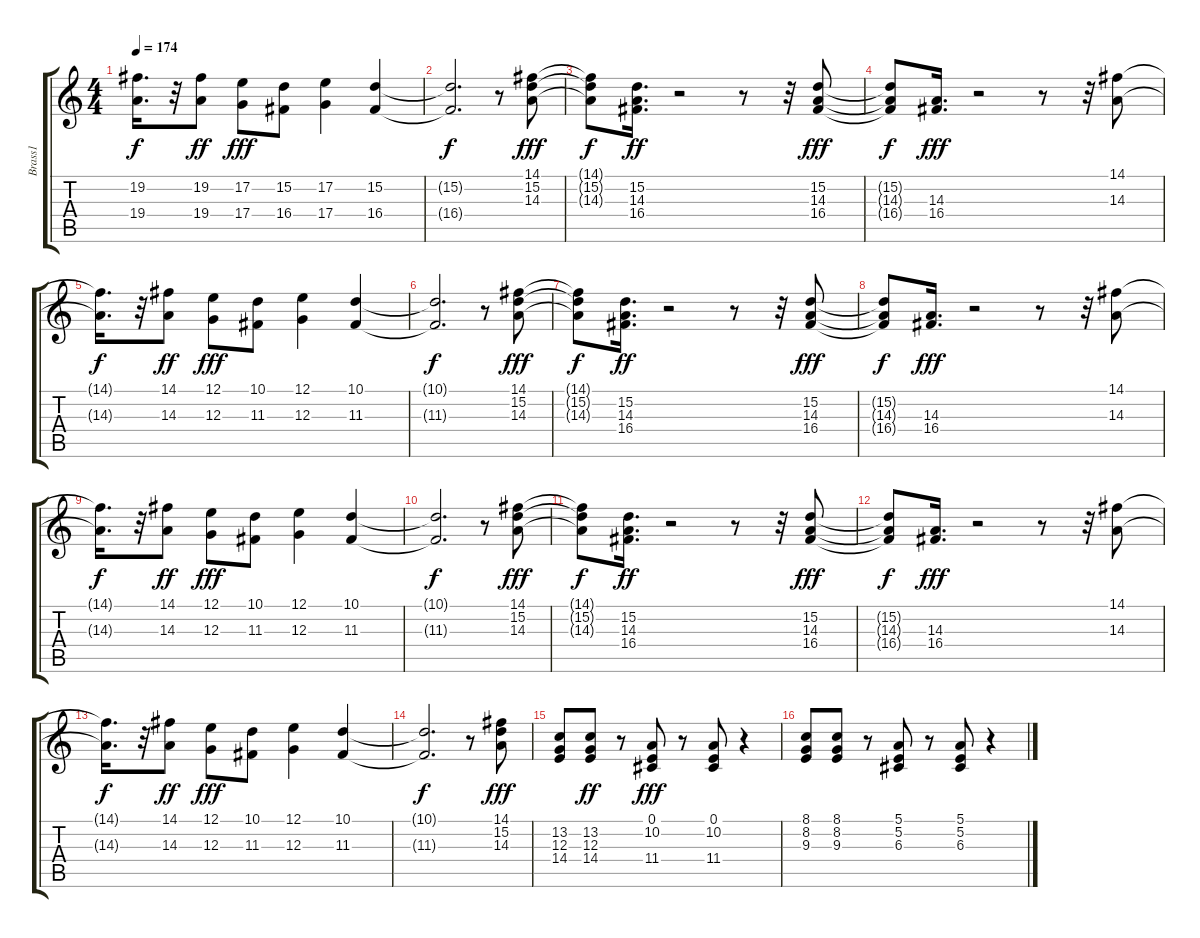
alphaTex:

\track ("Brass1" "Brass1") {instrument brasssection}
\staff {score tabs}
\tuning (E4 B3 G3 D3 A2 E2) {hide}
\ts (4 4)
\tempo 174
\clef g2
\ks c
(19.2{t} 19.4{t}).16{d dy f} r.32 (19.2 19.4).8{dy ff} (17.2 17.4).8{dy fff} (15.2 16.4).8 (17.2 17.4).4 (15.2 16.4).4 |
(15.2{t} 16.4{t}).2{d dy f} r.8 (14.1 15.2 14.3).8{dy fff} |
(14.1{t} 15.2{t} 14.3{t}).8{dy f} (15.2 14.3 16.4).16{d dy ff} r.2 r.8 r.32 (15.2 14.3 16.4).8{dy fff} |
(15.2{t} 14.3{t} 16.4{t}).8{dy f} (14.3 16.4).16{d dy fff} r.2 r.8 r.32 (14.1 14.3).8 |
(14.1{t} 14.3{t}).16{d dy f} r.32 (14.1 14.3).8{dy ff} (12.1 12.3).8{dy fff} (10.1 11.3).8 (12.1 12.3).4 (10.1 11.3).4 |
(10.1{t} 11.3{t}).2{d dy f} r.8 (14.1 15.2 14.3).8{dy fff} |
(14.1{t} 15.2{t} 14.3{t}).8{dy f} (15.2 14.3 16.4).16{d dy ff} r.2 r.8 r.32 (15.2 14.3 16.4).8{dy fff} |
(15.2{t} 14.3{t} 16.4{t}).8{dy f} (14.3 16.4).16{d dy fff} r.2 r.8 r.32 (14.1 14.3).8 |
(14.1{t} 14.3{t}).16{d dy f} r.32 (14.1 14.3).8{dy ff} (12.1 12.3).8{dy fff} (10.1 11.3).8 (12.1 12.3).4 (10.1 11.3).4 |
(10.1{t} 11.3{t}).2{d dy f} r.8 (14.1 15.2 14.3).8{dy fff} |
(14.1{t} 15.2{t} 14.3{t}).8{dy f} (15.2 14.3 16.4).16{d dy ff} r.2 r.8 r.32 (15.2 14.3 16.4).8{dy fff} |
(15.2{t} 14.3{t} 16.4{t}).8{dy f} (14.3 16.4).16{d dy fff} r.2 r.8 r.32 (14.1 14.3).8 |
(14.1{t} 14.3{t}).16{d dy f} r.32 (14.1 14.3).8{dy ff} (12.1 12.3).8{dy fff} (10.1 11.3).8 (12.1 12.3).4 (10.1 11.3).4 |
(10.1{t} 11.3{t}).2{d dy f} r.8 (14.1 15.2 14.3).8{dy fff} |
(13.2 12.3 14.4).8 (13.2 12.3 14.4).8{dy ff} r.8 (0.1 10.2 11.4).8{dy fff} r.8 (0.1 10.2 11.4).8 r.4 |
(8.1 8.2 9.3).8 (8.1 8.2 9.3).8 r.8 (5.1 5.2 6.3).8 r.8 (5.1 5.2 6.3).8 r.4
